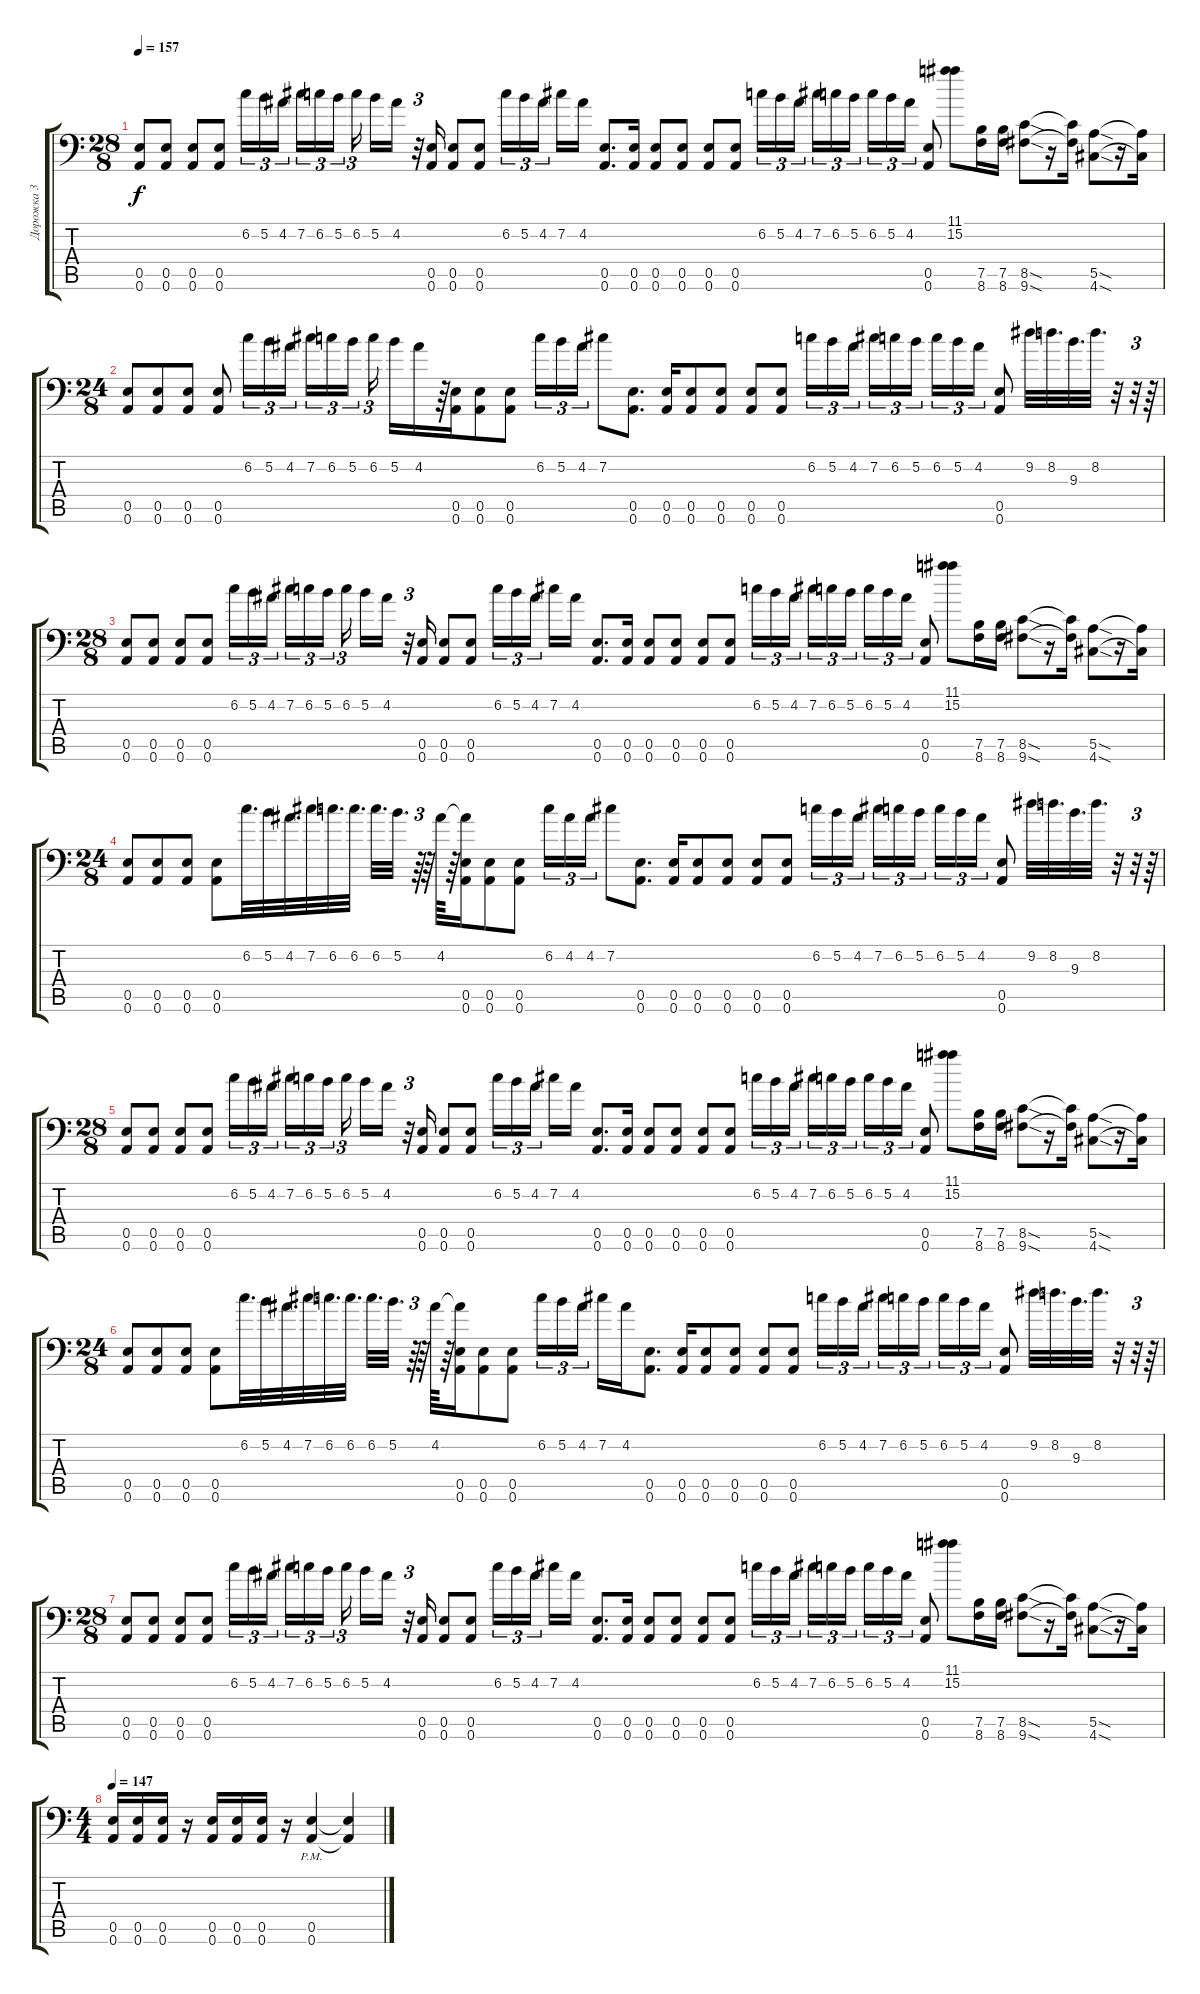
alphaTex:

\track ("Дорожка 3" "Дорожка 3") {instrument distortionguitar}
\staff {score tabs}
\tuning (B3 Gb3 D3 A2 E2 A1) {hide}
\ts (28 8)
\tempo 157
\clef f4
\ks c
(0.5 0.6).8{dy f} (0.5 0.6).8 (0.5 0.6).8 (0.5 0.6).8 6.2.16{tu (3 2)} 5.2.16{tu (3 2)} 4.2.16{tu (3 2)} 7.2.16{tu (3 2)} 6.2.16{tu (3 2)} 5.2.16{tu (3 2)} 6.2.16{tu (3 2) beam splitsecondary} 5.2.16 4.2.16 r.32{tu (3 2)} (0.5 0.6).16 (0.5 0.6).8 (0.5 0.6).8 6.2.16{tu (3 2)} 5.2.16{tu (3 2)} 4.2.16{tu (3 2)} 7.2.16 4.2.16 (0.5 0.6).8{d} (0.5 0.6).16 (0.5 0.6).8 (0.5 0.6).8 (0.5 0.6).8 (0.5 0.6).8 6.2.16{tu (3 2)} 5.2.16{tu (3 2)} 4.2.16{tu (3 2)} 7.2.16{tu (3 2)} 6.2.16{tu (3 2)} 5.2.16{tu (3 2)} 6.2.16{tu (3 2)} 5.2.16{tu (3 2)} 4.2.16{tu (3 2)} (0.5 0.6).8 (11.1 15.2).8 (7.5 8.6).16 (7.5 8.6).16 (8.5{sod} 9.6{sod}).8 r.16 (8.5{t} 9.6{t}).16 (5.5{sod} 4.6{sod}).8 r.16 (5.5{t} 4.6{t}).16 |
\ts (24 8)
(0.5 0.6).8 (0.5 0.6).8 (0.5 0.6).8 (0.5 0.6).8 6.2.16{tu (3 2)} 5.2.16{tu (3 2)} 4.2.16{tu (3 2) beam splitsecondary} 7.2.16{tu (3 2)} 6.2.16{tu (3 2)} 5.2.16{tu (3 2)} 6.2.16{tu (3 2) beam splitsecondary} 5.2.16 4.2.16 r.64 (0.5 0.6).16 (0.5 0.6).8 (0.5 0.6).8 6.2.16{tu (3 2)} 5.2.16{tu (3 2)} 4.2.16{tu (3 2)} 7.2.8 (0.5 0.6).8{d} (0.5 0.6).16 (0.5 0.6).8 (0.5 0.6).8 (0.5 0.6).8 (0.5 0.6).8 6.2.16{tu (3 2)} 5.2.16{tu (3 2)} 4.2.16{tu (3 2) beam splitsecondary} 7.2.16{tu (3 2)} 6.2.16{tu (3 2)} 5.2.16{tu (3 2) beam splitsecondary} 6.2.16{tu (3 2)} 5.2.16{tu (3 2)} 4.2.16{tu (3 2)} (0.5 0.6).8 9.2.32{d} 8.2.32{d} 9.3.32{d} 8.2.32{d} r.32 r.32{tu (3 2)} r.64 |
\ts (28 8)
(0.5 0.6).8 (0.5 0.6).8 (0.5 0.6).8 (0.5 0.6).8 6.2.16{tu (3 2)} 5.2.16{tu (3 2)} 4.2.16{tu (3 2)} 7.2.16{tu (3 2)} 6.2.16{tu (3 2)} 5.2.16{tu (3 2)} 6.2.16{tu (3 2) beam splitsecondary} 5.2.16 4.2.16 r.32{tu (3 2)} (0.5 0.6).16 (0.5 0.6).8 (0.5 0.6).8 6.2.16{tu (3 2)} 5.2.16{tu (3 2)} 4.2.16{tu (3 2)} 7.2.16 4.2.16 (0.5 0.6).8{d} (0.5 0.6).16 (0.5 0.6).8 (0.5 0.6).8 (0.5 0.6).8 (0.5 0.6).8 6.2.16{tu (3 2)} 5.2.16{tu (3 2)} 4.2.16{tu (3 2)} 7.2.16{tu (3 2)} 6.2.16{tu (3 2)} 5.2.16{tu (3 2)} 6.2.16{tu (3 2)} 5.2.16{tu (3 2)} 4.2.16{tu (3 2)} (0.5 0.6).8 (11.1 15.2).8 (7.5 8.6).16 (7.5 8.6).16 (8.5{sod} 9.6{sod}).8 r.16 (8.5{t} 9.6{t}).16 (5.5{sod} 4.6{sod}).8 r.16 (5.5{t} 4.6{t}).16 |
\ts (24 8)
(0.5 0.6).8 (0.5 0.6).8 (0.5 0.6).8 (0.5 0.6).8 6.2.32{d} 5.2.32{d} 4.2.32{d} 7.2.32{d} 6.2.32{d} 6.2.32{d} 6.2.32{d} 5.2.32{d} r.64{tu (3 2)} r.64 4.2.64 r.64 (4.2{t} 0.5 0.6).16 (0.5 0.6).8 (0.5 0.6).8 6.2.16{tu (3 2)} 4.2.16{tu (3 2)} 4.2.16{tu (3 2)} 7.2.8 (0.5 0.6).8{d} (0.5 0.6).16 (0.5 0.6).8 (0.5 0.6).8 (0.5 0.6).8 (0.5 0.6).8 6.2.16{tu (3 2)} 5.2.16{tu (3 2)} 4.2.16{tu (3 2) beam splitsecondary} 7.2.16{tu (3 2)} 6.2.16{tu (3 2)} 5.2.16{tu (3 2) beam splitsecondary} 6.2.16{tu (3 2)} 5.2.16{tu (3 2)} 4.2.16{tu (3 2)} (0.5 0.6).8 9.2.32{d} 8.2.32{d} 9.3.32{d} 8.2.32{d} r.32 r.32{tu (3 2)} r.64 |
\ts (28 8)
(0.5 0.6).8 (0.5 0.6).8 (0.5 0.6).8 (0.5 0.6).8 6.2.16{tu (3 2)} 5.2.16{tu (3 2)} 4.2.16{tu (3 2)} 7.2.16{tu (3 2)} 6.2.16{tu (3 2)} 5.2.16{tu (3 2)} 6.2.16{tu (3 2) beam splitsecondary} 5.2.16 4.2.16 r.32{tu (3 2)} (0.5 0.6).16 (0.5 0.6).8 (0.5 0.6).8 6.2.16{tu (3 2)} 5.2.16{tu (3 2)} 4.2.16{tu (3 2)} 7.2.16 4.2.16 (0.5 0.6).8{d} (0.5 0.6).16 (0.5 0.6).8 (0.5 0.6).8 (0.5 0.6).8 (0.5 0.6).8 6.2.16{tu (3 2)} 5.2.16{tu (3 2)} 4.2.16{tu (3 2)} 7.2.16{tu (3 2)} 6.2.16{tu (3 2)} 5.2.16{tu (3 2)} 6.2.16{tu (3 2)} 5.2.16{tu (3 2)} 4.2.16{tu (3 2)} (0.5 0.6).8 (11.1 15.2).8 (7.5 8.6).16 (7.5 8.6).16 (8.5{sod} 9.6{sod}).8 r.16 (8.5{t} 9.6{t}).16 (5.5{sod} 4.6{sod}).8 r.16 (5.5{t} 4.6{t}).16 |
\ts (24 8)
(0.5 0.6).8 (0.5 0.6).8 (0.5 0.6).8 (0.5 0.6).8 6.2.32{d} 5.2.32{d} 4.2.32{d} 7.2.32{d} 6.2.32{d} 6.2.32{d} 6.2.32{d} 5.2.32{d} r.64{tu (3 2)} r.64 4.2.64 r.64 (4.2{t} 0.5 0.6).16 (0.5 0.6).8 (0.5 0.6).8 6.2.16{tu (3 2)} 5.2.16{tu (3 2)} 4.2.16{tu (3 2) beam splitsecondary} 7.2.16 4.2.16 (0.5 0.6).8{d} (0.5 0.6).16 (0.5 0.6).8 (0.5 0.6).8 (0.5 0.6).8 (0.5 0.6).8 6.2.16{tu (3 2)} 5.2.16{tu (3 2)} 4.2.16{tu (3 2) beam splitsecondary} 7.2.16{tu (3 2)} 6.2.16{tu (3 2)} 5.2.16{tu (3 2) beam splitsecondary} 6.2.16{tu (3 2)} 5.2.16{tu (3 2)} 4.2.16{tu (3 2)} (0.5 0.6).8 9.2.32{d} 8.2.32{d} 9.3.32{d} 8.2.32{d} r.32 r.32{tu (3 2)} r.64 |
\ts (28 8)
(0.5 0.6).8 (0.5 0.6).8 (0.5 0.6).8 (0.5 0.6).8 6.2.16{tu (3 2)} 5.2.16{tu (3 2)} 4.2.16{tu (3 2)} 7.2.16{tu (3 2)} 6.2.16{tu (3 2)} 5.2.16{tu (3 2)} 6.2.16{tu (3 2) beam splitsecondary} 5.2.16 4.2.16 r.32{tu (3 2)} (0.5 0.6).16 (0.5 0.6).8 (0.5 0.6).8 6.2.16{tu (3 2)} 5.2.16{tu (3 2)} 4.2.16{tu (3 2)} 7.2.16 4.2.16 (0.5 0.6).8{d} (0.5 0.6).16 (0.5 0.6).8 (0.5 0.6).8 (0.5 0.6).8 (0.5 0.6).8 6.2.16{tu (3 2)} 5.2.16{tu (3 2)} 4.2.16{tu (3 2)} 7.2.16{tu (3 2)} 6.2.16{tu (3 2)} 5.2.16{tu (3 2)} 6.2.16{tu (3 2)} 5.2.16{tu (3 2)} 4.2.16{tu (3 2)} (0.5 0.6).8 (11.1 15.2).8 (7.5 8.6).16 (7.5 8.6).16 (8.5{sod} 9.6{sod}).8 r.16 (8.5{t} 9.6{t}).16 (5.5{sod} 4.6{sod}).8 r.16 (5.5{t} 4.6{t}).16 |
\ts (4 4)
\tempo 147
(0.5 0.6).16 (0.5 0.6).16 (0.5 0.6).16 r.16 (0.5 0.6).16 (0.5 0.6).16 (0.5 0.6).16 r.16 (0.5 0.6{pm}).4 (0.5{t} 0.6{t}).4
